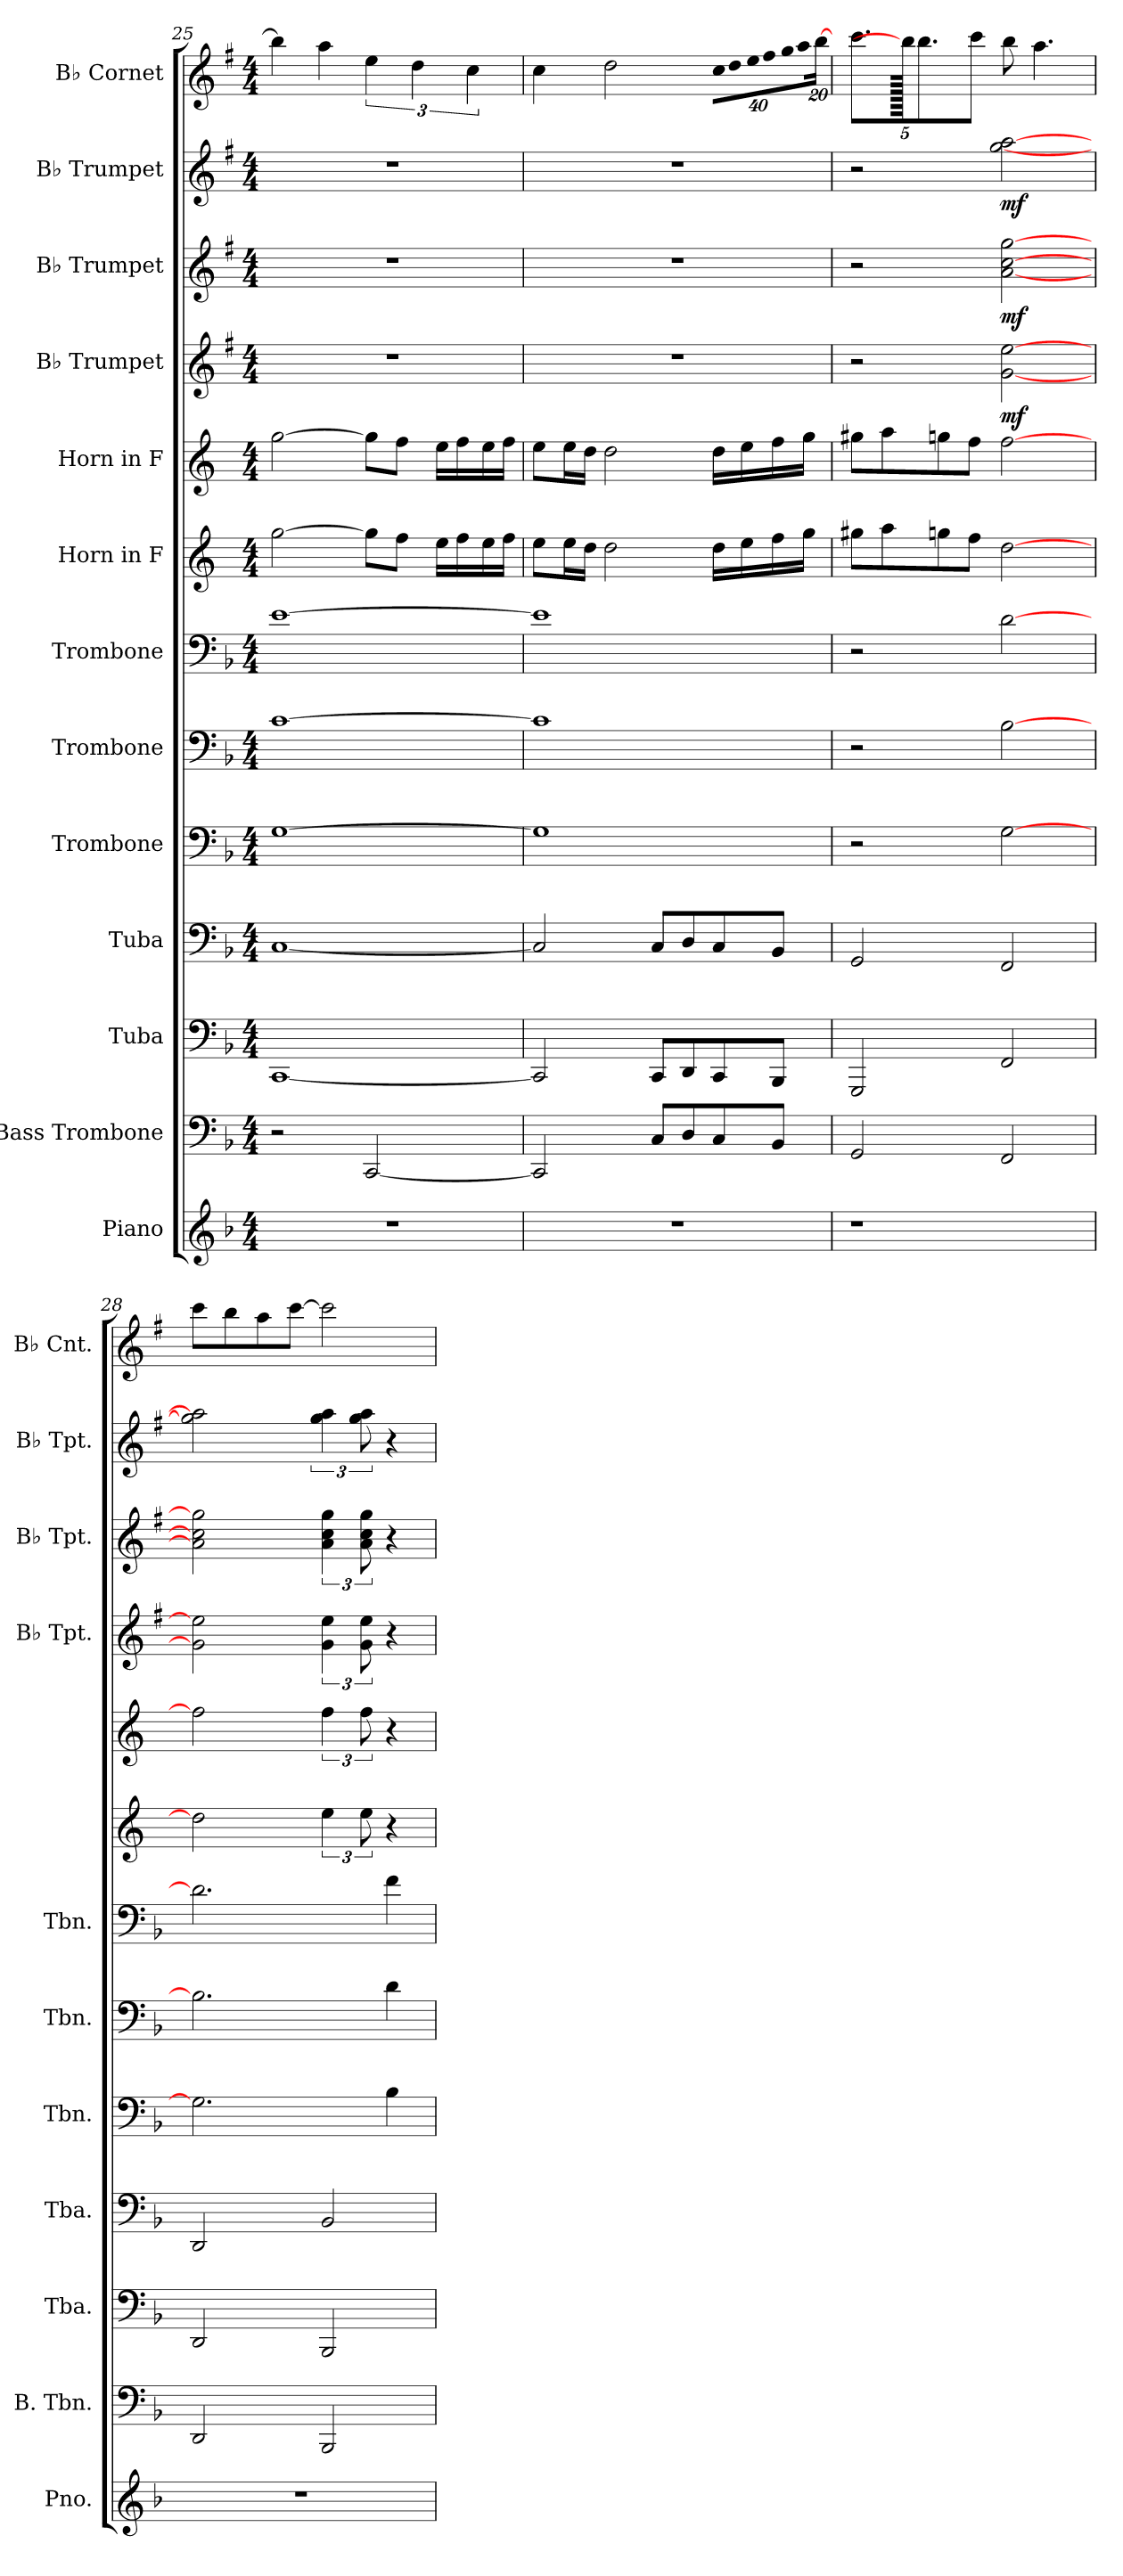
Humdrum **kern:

**kern	**kern	**kern	**kern	**kern	**kern	**kern	**kern	**kern	**kern	**dynam	**kern	**dynam	**kern	**dynam	**kern
*part13	*part12	*part11	*part10	*part9	*part8	*part7	*part6	*part5	*part4	*part4	*part3	*part3	*part2	*part2	*part1
*staff13	*staff12	*staff11	*staff10	*staff9	*staff8	*staff7	*staff6	*staff5	*staff4	*staff4	*staff3	*staff3	*staff2	*staff2	*staff1
*I"Piano	*I"Bass Trombone	*I"Tuba	*I"Tuba	*I"Trombone	*I"Trombone	*I"Trombone	*I"Horn in F	*I"Horn in F	*I"B♭ Trumpet	*	*I"B♭ Trumpet	*	*I"B♭ Trumpet	*	*I"B♭ Cornet
*I'Pno.	*I'B. Tbn.	*I'Tba.	*I'Tba.	*I'Tbn.	*I'Tbn.	*I'Tbn.	*	*	*I'B♭ Tpt.	*	*I'B♭ Tpt.	*	*I'B♭ Tpt.	*	*I'B♭ Cnt.
!!LO:PB:g=z
*clefG2	*clefF4	*clefF4	*clefF4	*clefF4	*clefF4	*clefF4	*clefG2	*clefG2	*clefG2	*	*clefG2	*	*clefG2	*	*clefG2
*	*	*	*	*	*	*	*ITrd4c7	*ITrd4c7	*ITrd1c2	*	*ITrd1c2	*	*ITrd1c2	*	*ITrd1c2
*k[b-]	*k[b-]	*k[b-]	*k[b-]	*k[b-]	*k[b-]	*k[b-]	*k[b-]	*k[b-]	*k[b-]	*	*k[b-]	*	*k[b-]	*	*k[b-]
*M4/4	*M4/4	*M4/4	*M4/4	*M4/4	*M4/4	*M4/4	*M4/4	*M4/4	*M4/4	*	*M4/4	*	*M4/4	*	*M4/4
=25	=25	=25	=25	=25	=25	=25	=25	=25	=25	=25	=25	=25	=25	=25	=25
1r	2r	[1CC	[1C	[1G	[1c	[1e	[2cc\	[2cc\	1r	.	1r	.	1r	.	4aa\]
.	.	.	.	.	.	.	.	.	.	.	.	.	.	.	4gg\
.	[2CC/	.	.	.	.	.	8cc\L]	8cc\L]	.	.	.	.	.	.	6dd\
.	.	.	.	.	.	.	8b-\J	8b-\J	.	.	.	.	.	.	.
.	.	.	.	.	.	.	.	.	.	.	.	.	.	.	6cc\
.	.	.	.	.	.	.	16a\LL	16a\LL	.	.	.	.	.	.	.
.	.	.	.	.	.	.	16b-\	16b-\	.	.	.	.	.	.	.
.	.	.	.	.	.	.	.	.	.	.	.	.	.	.	6b-\
.	.	.	.	.	.	.	16a\	16a\	.	.	.	.	.	.	.
.	.	.	.	.	.	.	16b-\JJ	16b-\JJ	.	.	.	.	.	.	.
=26	=26	=26	=26	=26	=26	=26	=26	=26	=26	=26	=26	=26	=26	=26	=26
1r	2CC/]	2CC/]	2C/]	1G]	1c]	1e]	8a\L	8a\L	1r	.	1r	.	1r	.	4b-\
.	.	.	.	.	.	.	16a\L	16a\L	.	.	.	.	.	.	.
.	.	.	.	.	.	.	16g\JJ	16g\JJ	.	.	.	.	.	.	.
.	.	.	.	.	.	.	2g\	2g\	.	.	.	.	.	.	2cc\
.	8C/L	8CC/L	8C/L	.	.	.	.	.	.	.	.	.	.	.	.
.	8D/	8DD/	8D/	.	.	.	.	.	.	.	.	.	.	.	.
*	*	*	*	*	*	*	*	*	*	*	*	*	*	*	*Xbrackettup
!	!	!	!	!	!	!	!	!	!	!	!	!	!	!	!LO:N:vis=16
.	8C/	8CC/	8C/	.	.	.	16g\LL	16g\LL	.	.	.	.	.	.	640%23b-\LL
!	!	!	!	!	!	!	!	!	!	!	!	!	!	!	!LO:N:vis=16
.	.	.	.	.	.	.	.	.	.	.	.	.	.	.	640%23cc\
.	.	.	.	.	.	.	16a\	16a\	.	.	.	.	.	.	.
!	!	!	!	!	!	!	!	!	!	!	!	!	!	!	!LO:N:vis=16
.	.	.	.	.	.	.	.	.	.	.	.	.	.	.	640%23dd\
!	!	!	!	!	!	!	!	!	!	!	!	!	!	!	!LO:N:vis=16
.	.	.	.	.	.	.	.	.	.	.	.	.	.	.	640%23ee\
.	8BB-/J	8BBB-/J	8BB-/J	.	.	.	16b-\	16b-\	.	.	.	.	.	.	.
!	!	!	!	!	!	!	!	!	!	!	!	!	!	!	!LO:N:vis=16
.	.	.	.	.	.	.	.	.	.	.	.	.	.	.	640%23ff\
!	!	!	!	!	!	!	!	!	!	!	!	!	!	!	!LO:N:vis=16
.	.	.	.	.	.	.	.	.	.	.	.	.	.	.	640%23gg\
.	.	.	.	.	.	.	16cc\JJ	16cc\JJ	.	.	.	.	.	.	.
.	.	.	.	.	.	.	.	.	.	.	.	.	.	.	[320%11aa\JJ
=27	=27	=27	=27	=27	=27	=27	=27	=27	=27	=27	=27	=27	=27	=27	=27
1r	2GG/	2GGG/	2GG/	2r	2r	2r	8cc#X\L	8cc#X\L	2r	.	2r	.	2r	.	8.bb-\L
.	.	.	.	.	.	.	8dd\	8dd\	.	.	.	.	.	.	.
.	.	.	.	.	.	.	.	.	.	.	.	.	.	.	640aa\JJ]
.	.	.	.	.	.	.	.	.	.	.	.	.	.	.	8.aa\
.	.	.	.	.	.	.	8ccn\	8ccn\	.	.	.	.	.	.	.
.	.	.	.	.	.	.	8b-\J	8b-\J	.	.	.	.	.	.	.
.	.	.	.	.	.	.	.	.	.	.	.	.	.	.	8bb-\J
!	!	!	!	!	!	!	!	!	!	!LO:DY:b	!	!LO:DY:b	!	!LO:DY:b	!
.	2FF/	2FF/	2FF/	[2G\	[2B-\	[2d\	[2g\	[2b-\	[2f\ [2dd\	mf	[2g\ [2b-\ [2ff\	mf	[2ff\ [2gg\	mf	.
.	.	.	.	.	.	.	.	.	.	.	.	.	.	.	8aa\
.	.	.	.	.	.	.	.	.	.	.	.	.	.	.	4.gg\
640ryy	640ryy	640ryy	640ryy	640ryy	640ryy	640ryy	640ryy	640ryy	640ryy	.	640ryy	.	640ryy	.	.
!!LO:PB:g=z
=28	=28	=28	=28	=28	=28	=28	=28	=28	=28	=28	=28	=28	=28	=28	=28
1r	2DD/	2DD/	2DD/	2.G\]	2.B-\]	2.d\]	2g\]	2b-\]	2f\] 2dd\]	.	2g\] 2b-\] 2ff\]	.	2ff\] 2gg\]	.	8bb-\L
.	.	.	.	.	.	.	.	.	.	.	.	.	.	.	8aa\
.	.	.	.	.	.	.	.	.	.	.	.	.	.	.	8gg\
.	.	.	.	.	.	.	.	.	.	.	.	.	.	.	[8bb-\J
.	2BBB-/	2BBB-/	2BB-/	.	.	.	6a\	6b-\	6f\ 6dd\	.	6g\ 6b-\ 6ff\	.	6ff\ 6gg\	.	2bb-\]
.	.	.	.	.	.	.	12a\	12b-\	12f\ 12dd\	.	12g\ 12b-\ 12ff\	.	12ff\ 12gg\	.	.
.	.	.	.	4B-\	4d\	4f\	4r	4r	4r	.	4r	.	4r	.	.
=	=	=	=	=	=	=	=	=	=	=	=	=	=	=	=
*-	*-	*-	*-	*-	*-	*-	*-	*-	*-	*-	*-	*-	*-	*-	*-
